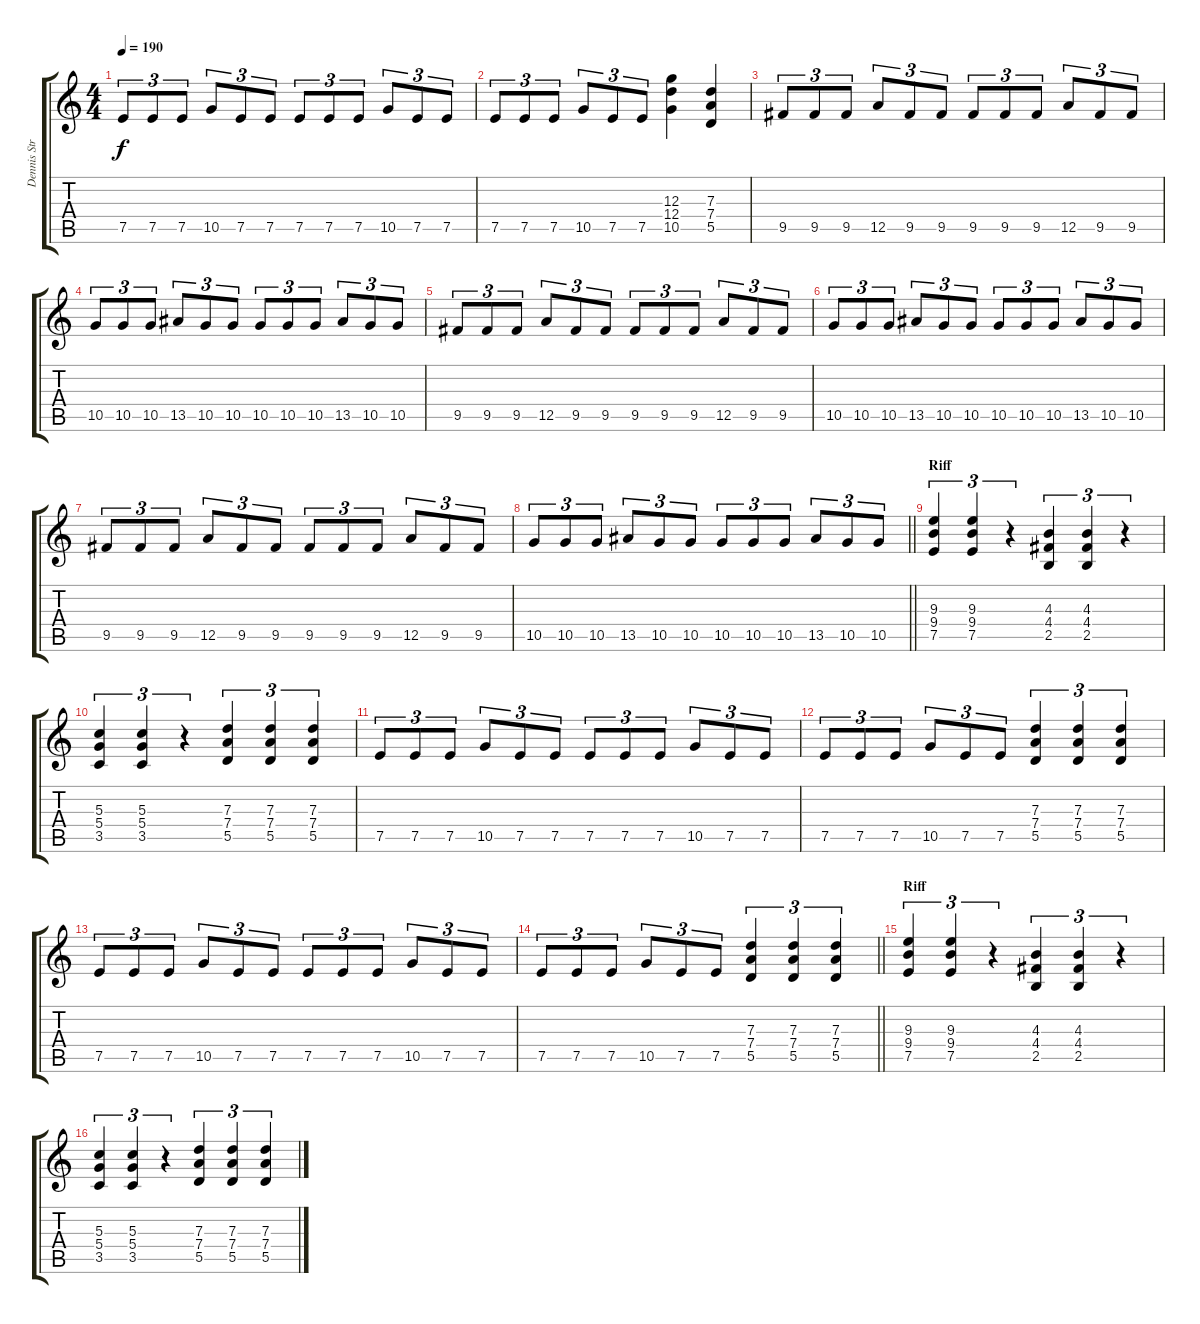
\track ("Dennis Straton" "Dennis Str") {instrument distortionguitar}
\staff {score tabs}
\tuning (E4 B3 G3 D3 A2 E2) {hide}
\ts (4 4)
\tempo 190
\clef g2
\ks c
7.5.8{tu (3 2) dy f} 7.5.8{tu (3 2)} 7.5.8{tu (3 2)} 10.5.8{tu (3 2)} 7.5.8{tu (3 2)} 7.5.8{tu (3 2)} 7.5.8{tu (3 2)} 7.5.8{tu (3 2)} 7.5.8{tu (3 2)} 10.5.8{tu (3 2)} 7.5.8{tu (3 2)} 7.5.8{tu (3 2)} |
7.5.8{tu (3 2)} 7.5.8{tu (3 2)} 7.5.8{tu (3 2)} 10.5.8{tu (3 2)} 7.5.8{tu (3 2)} 7.5.8{tu (3 2)} (12.3 12.4 10.5).4 (7.3 7.4 5.5).4 |
9.5.8{tu (3 2)} 9.5.8{tu (3 2)} 9.5.8{tu (3 2)} 12.5.8{tu (3 2)} 9.5.8{tu (3 2)} 9.5.8{tu (3 2)} 9.5.8{tu (3 2)} 9.5.8{tu (3 2)} 9.5.8{tu (3 2)} 12.5.8{tu (3 2)} 9.5.8{tu (3 2)} 9.5.8{tu (3 2)} |
10.5.8{tu (3 2)} 10.5.8{tu (3 2)} 10.5.8{tu (3 2)} 13.5.8{tu (3 2)} 10.5.8{tu (3 2)} 10.5.8{tu (3 2)} 10.5.8{tu (3 2)} 10.5.8{tu (3 2)} 10.5.8{tu (3 2)} 13.5.8{tu (3 2)} 10.5.8{tu (3 2)} 10.5.8{tu (3 2)} |
9.5.8{tu (3 2)} 9.5.8{tu (3 2)} 9.5.8{tu (3 2)} 12.5.8{tu (3 2)} 9.5.8{tu (3 2)} 9.5.8{tu (3 2)} 9.5.8{tu (3 2)} 9.5.8{tu (3 2)} 9.5.8{tu (3 2)} 12.5.8{tu (3 2)} 9.5.8{tu (3 2)} 9.5.8{tu (3 2)} |
10.5.8{tu (3 2)} 10.5.8{tu (3 2)} 10.5.8{tu (3 2)} 13.5.8{tu (3 2)} 10.5.8{tu (3 2)} 10.5.8{tu (3 2)} 10.5.8{tu (3 2)} 10.5.8{tu (3 2)} 10.5.8{tu (3 2)} 13.5.8{tu (3 2)} 10.5.8{tu (3 2)} 10.5.8{tu (3 2)} |
9.5.8{tu (3 2)} 9.5.8{tu (3 2)} 9.5.8{tu (3 2)} 12.5.8{tu (3 2)} 9.5.8{tu (3 2)} 9.5.8{tu (3 2)} 9.5.8{tu (3 2)} 9.5.8{tu (3 2)} 9.5.8{tu (3 2)} 12.5.8{tu (3 2)} 9.5.8{tu (3 2)} 9.5.8{tu (3 2)} |
\barLineRight lightlight
10.5.8{tu (3 2)} 10.5.8{tu (3 2)} 10.5.8{tu (3 2)} 13.5.8{tu (3 2)} 10.5.8{tu (3 2)} 10.5.8{tu (3 2)} 10.5.8{tu (3 2)} 10.5.8{tu (3 2)} 10.5.8{tu (3 2)} 13.5.8{tu (3 2)} 10.5.8{tu (3 2)} 10.5.8{tu (3 2)} |
\section ("" "Riff")
(9.3 9.4 7.5).4{tu (3 2)} (9.3 9.4 7.5).4{tu (3 2)} r.4{tu (3 2)} (4.3 4.4 2.5).4{tu (3 2)} (4.3 4.4 2.5).4{tu (3 2)} r.4{tu (3 2)} |
(5.3 5.4 3.5).4{tu (3 2)} (5.3 5.4 3.5).4{tu (3 2)} r.4{tu (3 2)} (7.3 7.4 5.5).4{tu (3 2)} (7.3 7.4 5.5).4{tu (3 2)} (7.3 7.4 5.5).4{tu (3 2)} |
7.5.8{tu (3 2)} 7.5.8{tu (3 2)} 7.5.8{tu (3 2)} 10.5.8{tu (3 2)} 7.5.8{tu (3 2)} 7.5.8{tu (3 2)} 7.5.8{tu (3 2)} 7.5.8{tu (3 2)} 7.5.8{tu (3 2)} 10.5.8{tu (3 2)} 7.5.8{tu (3 2)} 7.5.8{tu (3 2)} |
7.5.8{tu (3 2)} 7.5.8{tu (3 2)} 7.5.8{tu (3 2)} 10.5.8{tu (3 2)} 7.5.8{tu (3 2)} 7.5.8{tu (3 2)} (7.3 7.4 5.5).4{tu (3 2)} (7.3 7.4 5.5).4{tu (3 2)} (7.3 7.4 5.5).4{tu (3 2)} |
7.5.8{tu (3 2)} 7.5.8{tu (3 2)} 7.5.8{tu (3 2)} 10.5.8{tu (3 2)} 7.5.8{tu (3 2)} 7.5.8{tu (3 2)} 7.5.8{tu (3 2)} 7.5.8{tu (3 2)} 7.5.8{tu (3 2)} 10.5.8{tu (3 2)} 7.5.8{tu (3 2)} 7.5.8{tu (3 2)} |
\barLineRight lightlight
7.5.8{tu (3 2)} 7.5.8{tu (3 2)} 7.5.8{tu (3 2)} 10.5.8{tu (3 2)} 7.5.8{tu (3 2)} 7.5.8{tu (3 2)} (7.3 7.4 5.5).4{tu (3 2)} (7.3 7.4 5.5).4{tu (3 2)} (7.3 7.4 5.5).4{tu (3 2)} |
\section ("" "Riff")
(9.3 9.4 7.5).4{tu (3 2)} (9.3 9.4 7.5).4{tu (3 2)} r.4{tu (3 2)} (4.3 4.4 2.5).4{tu (3 2)} (4.3 4.4 2.5).4{tu (3 2)} r.4{tu (3 2)} |
(5.3 5.4 3.5).4{tu (3 2)} (5.3 5.4 3.5).4{tu (3 2)} r.4{tu (3 2)} (7.3 7.4 5.5).4{tu (3 2)} (7.3 7.4 5.5).4{tu (3 2)} (7.3 7.4 5.5).4{tu (3 2)}
